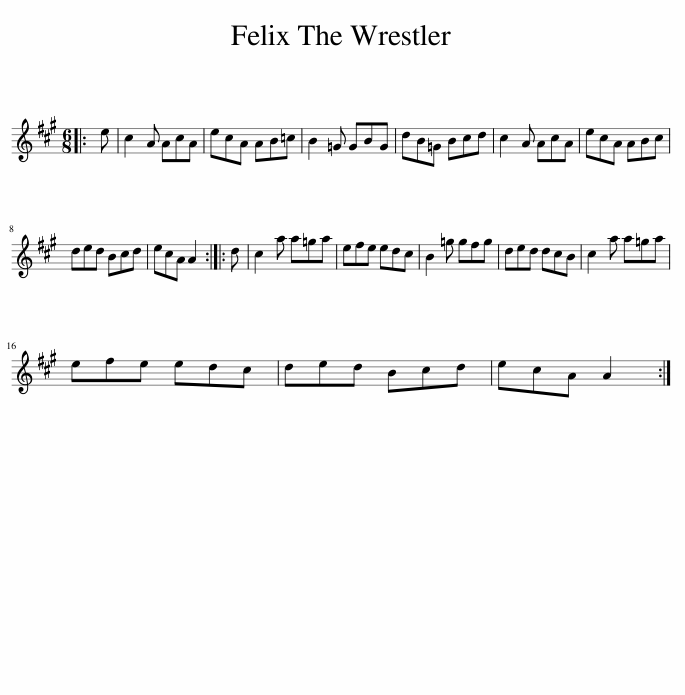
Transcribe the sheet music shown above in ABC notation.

X:1
L:1/8
M:6/8
I:linebreak $
K:A
V:1 treble
V:1
|: e | c2 A AcA | ecA AB=c | B2 =G GBG | dB=G Bcd | %5
 c2 A AcA | ecA ABc |$ ded Bcd | ecA A2 :: d | %10
 c2 a a=ga | efe edc | B2 =g gfg | ded dcB | c2 a a=ga |$ %15
 efe edc | ded Bcd | ecA A2 :| %18
